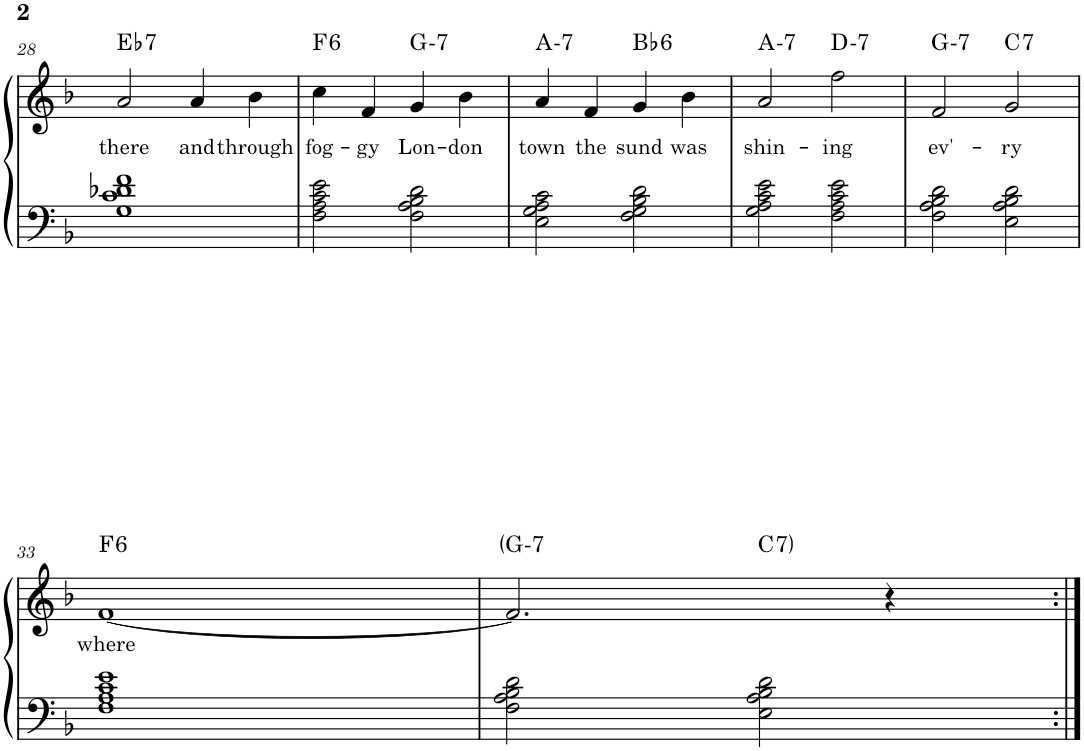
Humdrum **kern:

**kern	**kern	**text	**harte
*part1	*part1	*part1	*part1
*staff2	*staff1	*staff1	*
*I"Piano	*	*	*
*I'Pno.	*	*	*
!!LO:PB:g=z
*clefF4	*clefG2	*	*
*k[b-]	*k[b-]	*	*
*M4/4	*M4/4	*	*
=28	=28	=28	=28
!	!	!LO:LY:b	!LO:H:kt=7
1G 1c 1d-X 1f	2a/	there	Eb:7
!	!	!LO:LY:b	!
.	4a/	and	.
!	!	!LO:LY:b	!
.	4b-\	through	.
=29	=29	=29	=29
!	!	!LO:LY:b	!LO:H:kt=6
2F\ 2A\ 2c\ 2e\	4cc\	fog-	F:maj6
!	!	!LO:LY:b	!
.	4f/	-gy	.
!	!	!LO:LY:b	!LO:H:kt=7
2F\ 2A\ 2B-\ 2d\	4g/	Lon-	G:min7
!	!	!LO:LY:b	!
.	4b-\	-don	.
=30	=30	=30	=30
!	!	!LO:LY:b	!LO:H:kt=7
2E\ 2G\ 2A\ 2c\	4a/	town	A:min7
!	!	!LO:LY:b	!
.	4f/	the	.
!	!	!LO:LY:b	!LO:H:kt=6
2F\ 2G\ 2B-\ 2d\	4g/	sund	Bb:maj6
!	!	!LO:LY:b	!
.	4b-\	was	.
=31	=31	=31	=31
!	!	!LO:LY:b	!LO:H:kt=7
2G\ 2A\ 2c\ 2e\	2a/	shin-	A:min7
!	!	!LO:LY:b	!LO:H:kt=7
2F\ 2A\ 2c\ 2e\	2ff\	-ing	D:min7
=32	=32	=32	=32
!	!	!LO:LY:b	!LO:H:kt=7
2F\ 2A\ 2B-\ 2d\	2f/	ev'-	G:min7
!	!	!LO:LY:b	!LO:H:kt=7
2E\ 2A\ 2B-\ 2d\	2g/	-ry	C:7
!!LO:LB:g=z
=33	=33	=33	=33
!	!	!LO:LY:b	!LO:H:kt=6
1F 1A 1c 1e	[1f	where	F:maj6
=34	=34	=34	=34
!	!	!	!LO:H:kt=7
*	*^	*	*
2F\ 2A\ 2B-\ 2d\	2.f/]	2ryy	.	G:min7
!	!	!	!	!LO:H:kt=7
2E\ 2A\ 2B-\ 2d\	.	2ryy	.	C:7
.	4r	.	.	.
*	*v	*v	*	*
=:|!	=:|!	=:|!	=:|!
*-	*-	*-	*-
